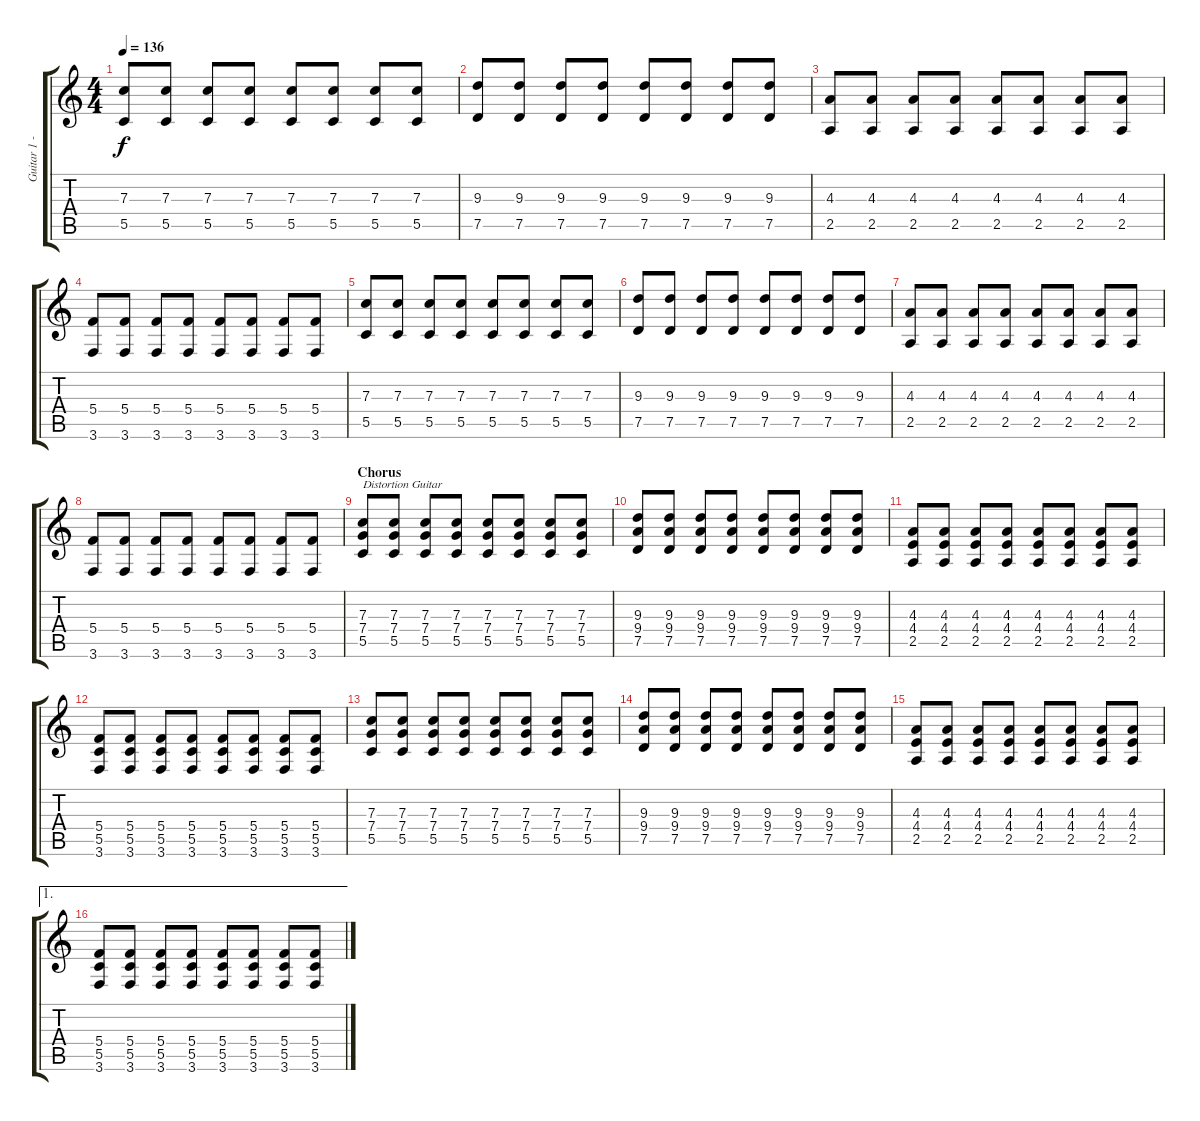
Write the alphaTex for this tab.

\track ("Guitar 1 - Clean/Dist." "Guitar 1 -") {instrument electricguitarclean}
\staff {score tabs}
\tuning (D4 A3 F3 C3 G2 D2) {hide}
\ts (4 4)
\tempo 136
\clef g2
\ks c
(7.3 5.5).8{dy f} (7.3 5.5).8 (7.3 5.5).8 (7.3 5.5).8 (7.3 5.5).8 (7.3 5.5).8 (7.3 5.5).8 (7.3 5.5).8 |
(9.3 7.5).8 (9.3 7.5).8 (9.3 7.5).8 (9.3 7.5).8 (9.3 7.5).8 (9.3 7.5).8 (9.3 7.5).8 (9.3 7.5).8 |
(4.3 2.5).8 (4.3 2.5).8 (4.3 2.5).8 (4.3 2.5).8 (4.3 2.5).8 (4.3 2.5).8 (4.3 2.5).8 (4.3 2.5).8 |
(5.4 3.6).8 (5.4 3.6).8 (5.4 3.6).8 (5.4 3.6).8 (5.4 3.6).8 (5.4 3.6).8 (5.4 3.6).8 (5.4 3.6).8 |
(7.3 5.5).8 (7.3 5.5).8 (7.3 5.5).8 (7.3 5.5).8 (7.3 5.5).8 (7.3 5.5).8 (7.3 5.5).8 (7.3 5.5).8 |
(9.3 7.5).8 (9.3 7.5).8 (9.3 7.5).8 (9.3 7.5).8 (9.3 7.5).8 (9.3 7.5).8 (9.3 7.5).8 (9.3 7.5).8 |
(4.3 2.5).8 (4.3 2.5).8 (4.3 2.5).8 (4.3 2.5).8 (4.3 2.5).8 (4.3 2.5).8 (4.3 2.5).8 (4.3 2.5).8 |
(5.4 3.6).8 (5.4 3.6).8 (5.4 3.6).8 (5.4 3.6).8 (5.4 3.6).8 (5.4 3.6).8 (5.4 3.6).8 (5.4 3.6).8 |
\section ("" "Chorus")
(7.3 7.4 5.5).8{txt "Distortion Guitar" instrument distortionguitar} (7.3 7.4 5.5).8 (7.3 7.4 5.5).8 (7.3 7.4 5.5).8 (7.3 7.4 5.5).8 (7.3 7.4 5.5).8 (7.3 7.4 5.5).8 (7.3 7.4 5.5).8 |
(9.3 9.4 7.5).8 (9.3 9.4 7.5).8 (9.3 9.4 7.5).8 (9.3 9.4 7.5).8 (9.3 9.4 7.5).8 (9.3 9.4 7.5).8 (9.3 9.4 7.5).8 (9.3 9.4 7.5).8 |
(4.3 4.4 2.5).8 (4.3 4.4 2.5).8 (4.3 4.4 2.5).8 (4.3 4.4 2.5).8 (4.3 4.4 2.5).8 (4.3 4.4 2.5).8 (4.3 4.4 2.5).8 (4.3 4.4 2.5).8 |
(5.4 5.5 3.6).8 (5.4 5.5 3.6).8 (5.4 5.5 3.6).8 (5.4 5.5 3.6).8 (5.4 5.5 3.6).8 (5.4 5.5 3.6).8 (5.4 5.5 3.6).8 (5.4 5.5 3.6).8 |
(7.3 7.4 5.5).8 (7.3 7.4 5.5).8 (7.3 7.4 5.5).8 (7.3 7.4 5.5).8 (7.3 7.4 5.5).8 (7.3 7.4 5.5).8 (7.3 7.4 5.5).8 (7.3 7.4 5.5).8 |
(9.3 9.4 7.5).8 (9.3 9.4 7.5).8 (9.3 9.4 7.5).8 (9.3 9.4 7.5).8 (9.3 9.4 7.5).8 (9.3 9.4 7.5).8 (9.3 9.4 7.5).8 (9.3 9.4 7.5).8 |
(4.3 4.4 2.5).8 (4.3 4.4 2.5).8 (4.3 4.4 2.5).8 (4.3 4.4 2.5).8 (4.3 4.4 2.5).8 (4.3 4.4 2.5).8 (4.3 4.4 2.5).8 (4.3 4.4 2.5).8 |
\ae 1
(5.4 5.5 3.6).8 (5.4 5.5 3.6).8 (5.4 5.5 3.6).8 (5.4 5.5 3.6).8 (5.4 5.5 3.6).8 (5.4 5.5 3.6).8 (5.4 5.5 3.6).8 (5.4 5.5 3.6).8
